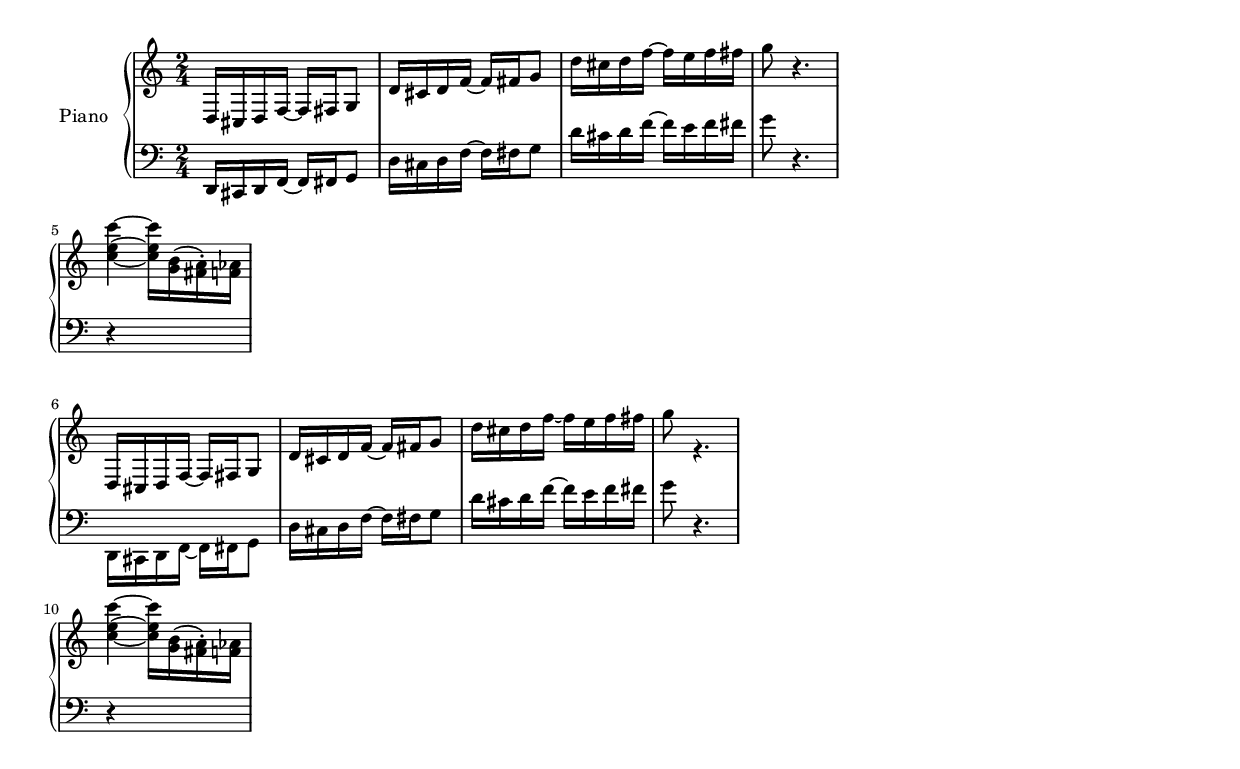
\version "2.1.7"

\include "english.ly"
\include "paper16.ly"

%% voiceX stuff
csRHDown = { \translator Staff = "lower" \voiceOne }
csRevRH = { \translator Staff = "upper" \oneVoice }
csLHUp = { \translator Staff = "upper" \voiceTwo }
csRevLH = { \translator Staff = "lower" \oneVoice }


rh = \notes \relative c'
{
    \key c \major
    \clef treble
    \time 2/4
    
    %% reference (no bug)
    d,16 cs d f~ f fs g8
    d'16 cs d f~ f fs g8
    d'16 cs d f~ f e f fs
    g8 r4. \break
    <c, e c'>4~ <c e c'>16 <g b>( <fs a>-.) <f af> \break

    %% bug
    \csRHDown d,16 cs d f~ f fs g8
    \csRevRH d'16 cs d f~ f fs g8
    \voiceOne d'16 cs d f~ f e f fs
    g8 r4. \oneVoice \break
    <c, e c'>4~ <c e c'>16 <g b>( <fs a>-.) <f af>
}


lh = \notes \relative c
{
    \key c \major
    \clef bass

    %% reference (no bug)
    d,16 cs d f~ f fs g8
    d'16 cs d f~ f fs g8
    d'16 cs d f~ f e f fs
    g8 r4. r4*2

    %% bug
    \voiceTwo d,,16 cs d f~ f fs g8 \oneVoice
    d'16 cs d f~ f fs g8
    \csLHUp d'16 cs d f~ f e f fs
    g8 r4. \csRevLH r4*2
}


\score 
{
    \context PianoStaff
    <<
        %\pianoAccidentals
        
        \property PianoStaff.instrument = #"Piano"
        \context Staff = upper
        << 
            \property Staff.Beam \override #'damping = #2
            \rh
        >>
        \context Staff = lower
        <<
            \property Staff.Beam \override #'damping = #2
            \lh
        >>
    >>

    \paper 
    {
        \translator 
        {
            \type "Engraver_group_engraver"
            \name Dynamics
            \consists "Output_property_engraver"
            
            minimumVerticalExtent = #'(-1 . 1)
            pedalSustainStrings = #'("Ped." "*Ped." "*")
            pedalUnaCordaStrings = #'("una corda" "" "tre corde")
            
            \consists "Piano_pedal_engraver"
            \consists "Script_engraver"
            \consists "Dynamic_engraver"
            \consists "Text_engraver"
            
            %TextScript \override #'font-relative-size = #1
            TextScript \override #'font-shape = #'italic
            DynamicText \override #'extra-offset = #'(0 . 2)
            Hairpin \override #'extra-offset = #'(0 . 2)
            
            \consists "Skip_event_swallow_translator"
            \consistsend "Axis_group_engraver"
        }
        \translator
        {
            \PianoStaffContext
            \accepts Dynamics
            VerticalAlignment \override #'forced-distance = #9
        }
        papersize = "letter"
        linewidth = 427.05\pt  % 6.5in #3 staff / 1.10
        indent = 36.135\pt  % 1.0in
        raggedright = ##t
    }
}